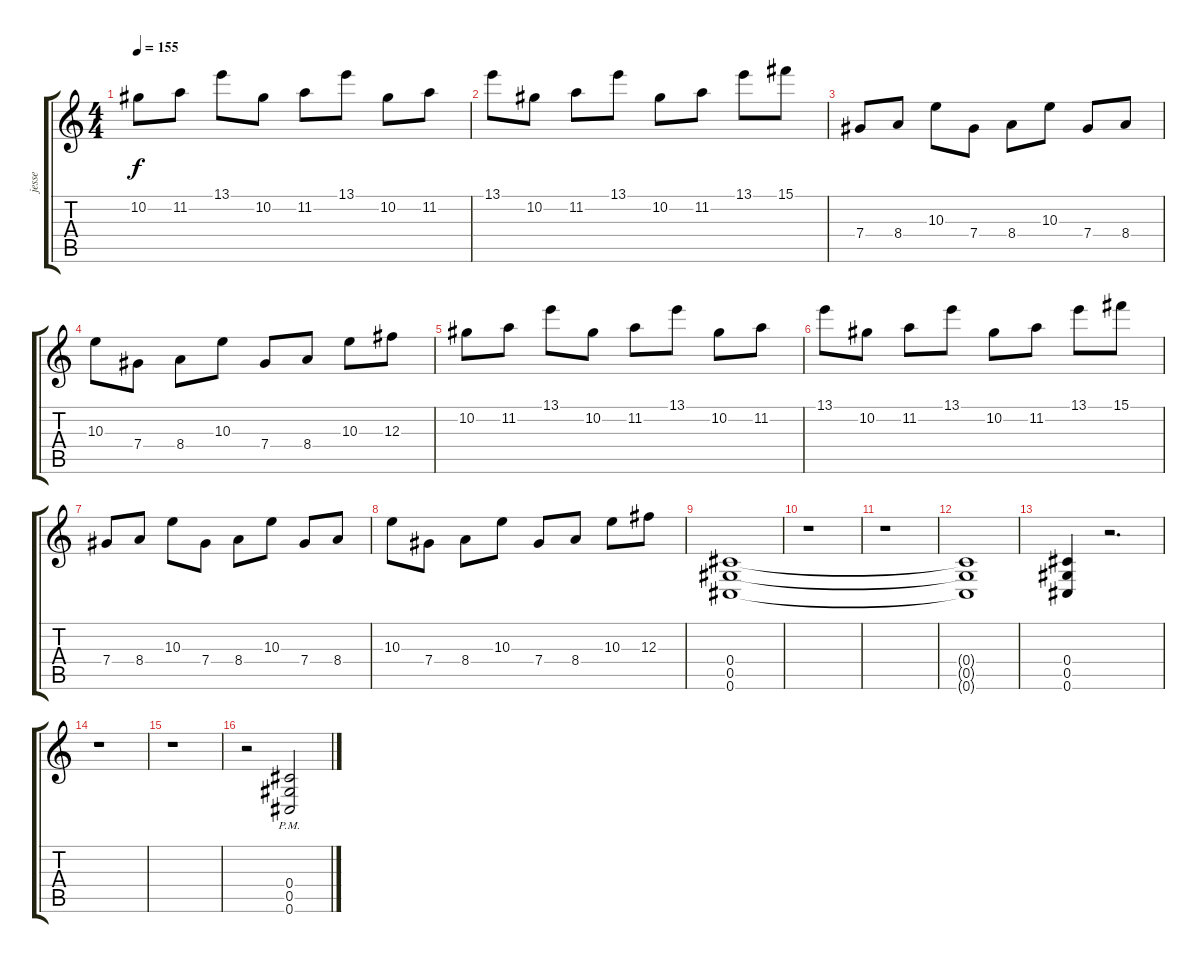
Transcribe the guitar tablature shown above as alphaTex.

\track ("jesse" "jesse") {instrument overdrivenguitar}
\staff {score tabs}
\tuning (Eb4 Bb3 Gb3 Db3 Ab2 Db2) {hide}
\ts (4 4)
\tempo 155
\clef g2
\ks c
10.2.8{dy f} 11.2.8 13.1.8 10.2.8 11.2.8 13.1.8 10.2.8 11.2.8 |
13.1.8 10.2.8 11.2.8 13.1.8 10.2.8 11.2.8 13.1.8 15.1.8 |
7.4.8 8.4.8 10.3.8 7.4.8 8.4.8 10.3.8 7.4.8 8.4.8 |
10.3.8 7.4.8 8.4.8 10.3.8 7.4.8 8.4.8 10.3.8 12.3.8 |
10.2.8 11.2.8 13.1.8 10.2.8 11.2.8 13.1.8 10.2.8 11.2.8 |
13.1.8 10.2.8 11.2.8 13.1.8 10.2.8 11.2.8 13.1.8 15.1.8 |
7.4.8 8.4.8 10.3.8 7.4.8 8.4.8 10.3.8 7.4.8 8.4.8 |
10.3.8 7.4.8 8.4.8 10.3.8 7.4.8 8.4.8 10.3.8 12.3.8 |
(0.4 0.5 0.6).1 |
r.1 |
r.1 |
(0.4{t} 0.5{t} 0.6{t}).1 |
(0.4 0.5 0.6).4 r.2{d} |
r.1 |
r.1 |
r.2 (0.4{pm} 0.5{pm} 0.6{pm}).2
